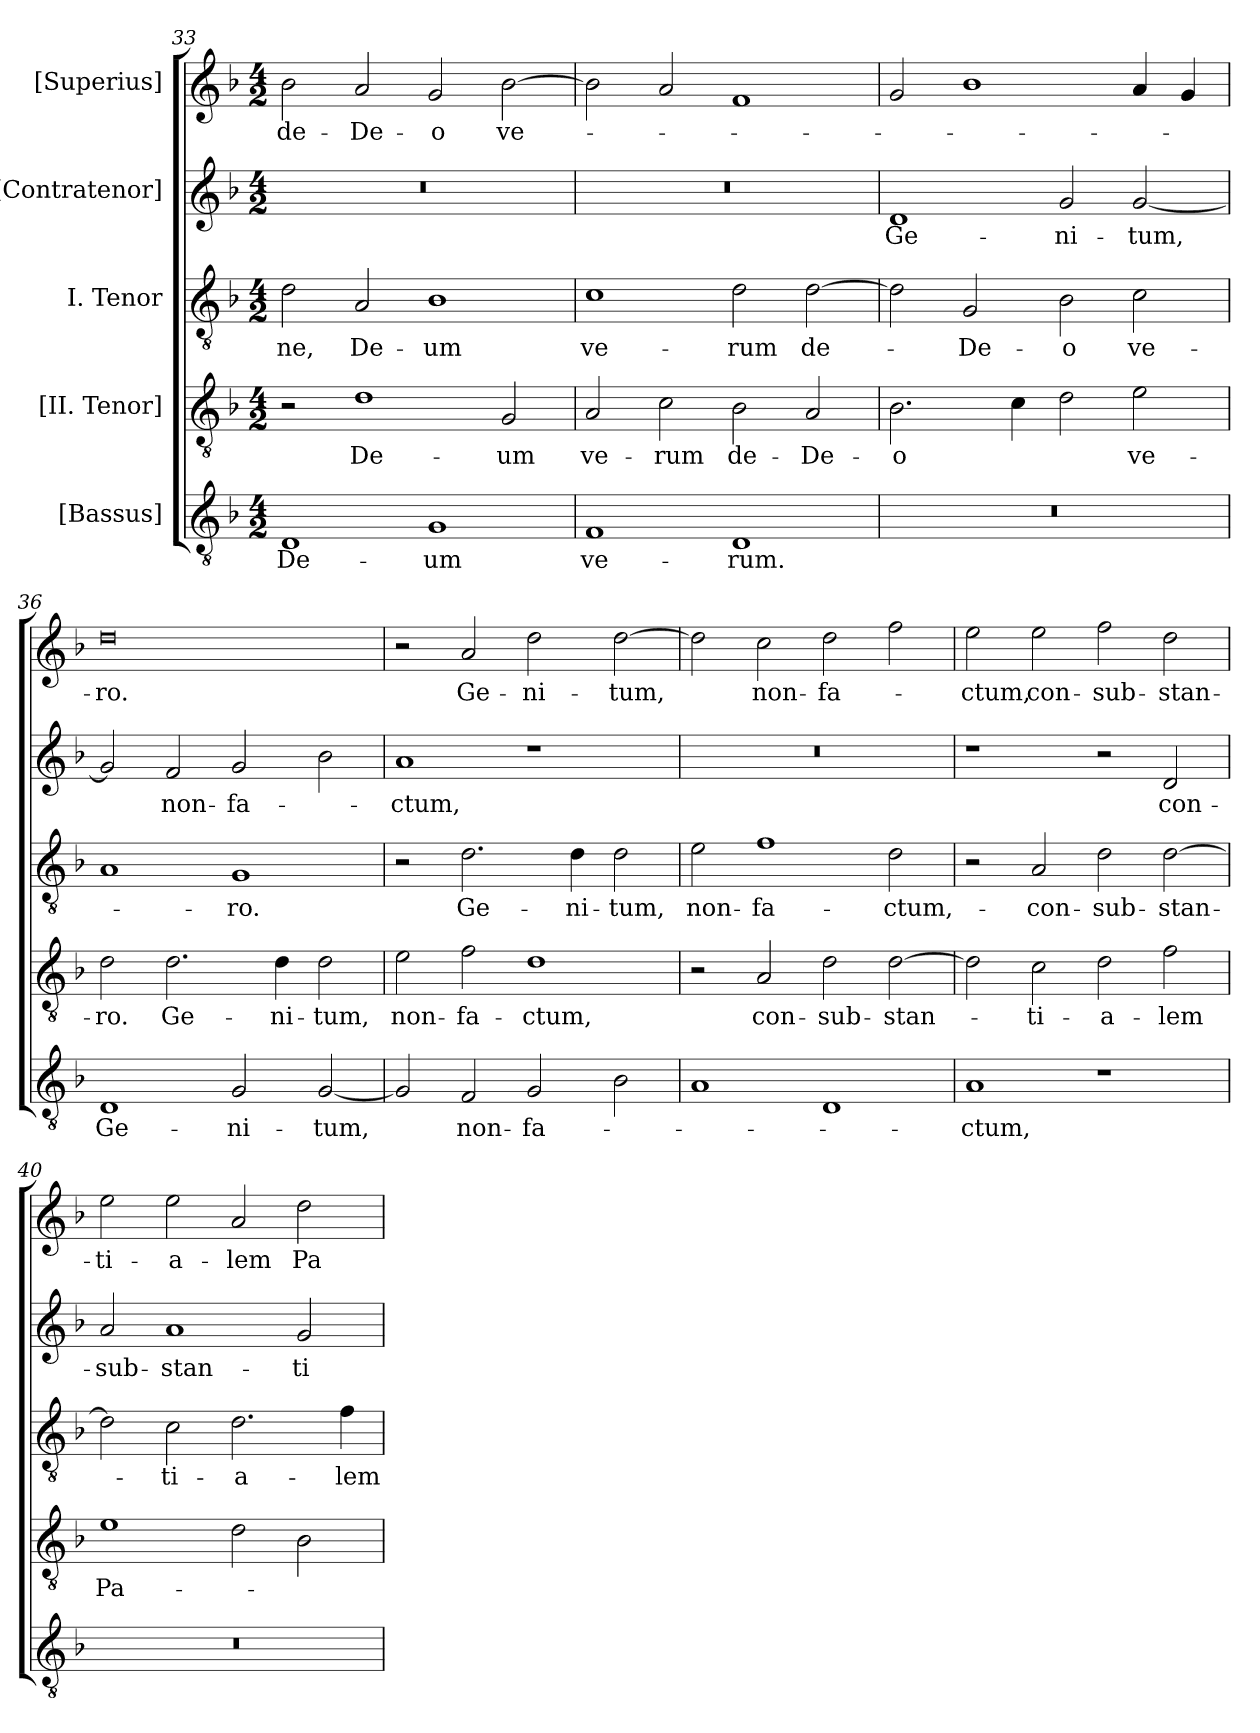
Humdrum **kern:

**kern	**text	**kern	**text	**kern	**text	**kern	**text	**kern	**text
*part5	*part5	*part4	*part4	*part3	*part3	*part2	*part2	*part1	*part1
*staff5	*staff5	*staff4	*staff4	*staff3	*staff3	*staff2	*staff2	*staff1	*staff1
*I"[Bassus]	*	*I"[II. Tenor]	*	*I"I. Tenor	*	*I"[Contratenor]	*	*I"[Superius]	*
*clefGv2	*	*clefGv2	*	*clefGv2	*	*clefG2	*	*clefG2	*
*k[b-]	*	*k[b-]	*	*k[b-]	*	*k[b-]	*	*k[b-]	*
*M4/2	*	*M4/2	*	*M4/2	*	*M4/2	*	*M4/2	*
=33	=33	=33	=33	=33	=33	=33	=33	=33	=33
1D/	De-	2r	.	2d\	-ne,	0r	.	2b-\	de-
.	.	1d\	De-	2A/	De-	.	.	2a/	De-
1G/	-um	.	.	1B-\	-um	.	.	2g/	-o
.	.	2G/	-um	.	.	.	.	[2b-\	ve-
=34	=34	=34	=34	=34	=34	=34	=34	=34	=34
1F/	ve-	2A/	ve-	1c\	ve-	0r	.	2b-\]	.
.	.	2c\	-rum	.	.	.	.	2a/	.
1D/	-rum.	2B-\	de-	2d\	-rum	.	.	1f/	.
.	.	2A/	De-	[2d\	de-	.	.	.	.
=35	=35	=35	=35	=35	=35	=35	=35	=35	=35
0r	.	2.B-\	-o	2d\]	.	1d/	Ge-	2g/	.
.	.	.	.	2G/	De-	.	.	1b-\	.
.	.	4c\	.	.	.	.	.	.	.
.	.	2d\	.	2B-\	-o	2g/	-ni-	.	.
.	.	2e\	ve-	2c\	ve-	[2g/	-tum,	4a/	.
.	.	.	.	.	.	.	.	4g/	.
=36	=36	=36	=36	=36	=36	=36	=36	=36	=36
1D/	Ge-	2d\	-ro.	1A/	.	2g/]	.	0dd\	-ro.
.	.	2.d\	Ge-	.	.	2f/	non-	.	.
2G/	-ni-	.	.	1G/	-ro.	2g/	fa-	.	.
.	.	4d\	-ni-	.	.	.	.	.	.
[2G/	-tum,	2d\	-tum,	.	.	2b-\	.	.	.
=37	=37	=37	=37	=37	=37	=37	=37	=37	=37
2G/]	.	2e\	non-	2r	.	1a/	-ctum,	2r	.
2F/	non-	2f\	fa-	2.d\	Ge-	.	.	2a/	Ge-
2G/	fa-	1d\	-ctum,	.	.	1r	.	2dd\	-ni-
.	.	.	.	4d\	-ni-	.	.	.	.
2B-\	.	.	.	2d\	-tum,	.	.	[2dd\	-tum,
=38	=38	=38	=38	=38	=38	=38	=38	=38	=38
1A/	.	2r	.	2e\	non-	0r	.	2dd\]	.
.	.	2A/	con-	1f\	fa-	.	.	2cc\	non-
1D/	.	2d\	-sub-	.	.	.	.	2dd\	fa-
.	.	[2d\	-stan-	2d\	ctum,-	.	.	2ff\	.
=39	=39	=39	=39	=39	=39	=39	=39	=39	=39
1A/	-ctum,	2d\]	.	2r	.	1r	.	2ee\	-ctum,
.	.	2c\	-ti-	2A/	con-	.	.	2ee\	con-
1r	.	2d\	-a-	2d\	-sub-	2r	.	2ff\	-sub-
.	.	2f\	-lem	[2d\	-stan-	2d/	con-	2dd\	-stan-
=40	=40	=40	=40	=40	=40	=40	=40	=40	=40
0r	.	1e\	Pa-	2d\]	.	2a/	-sub-	2ee\	-ti-
.	.	.	.	2c\	-ti-	1a/	-stan-	2ee\	-a-
.	.	2d\	.	2.d\	-a-	.	.	2a/	-lem
.	.	2B-\	.	.	.	2g/	-ti	2dd\	Pa-
.	.	.	.	4f\	-lem	.	.	.	.
=	=	=	=	=	=	=	=	=	=
*-	*-	*-	*-	*-	*-	*-	*-	*-	*-
